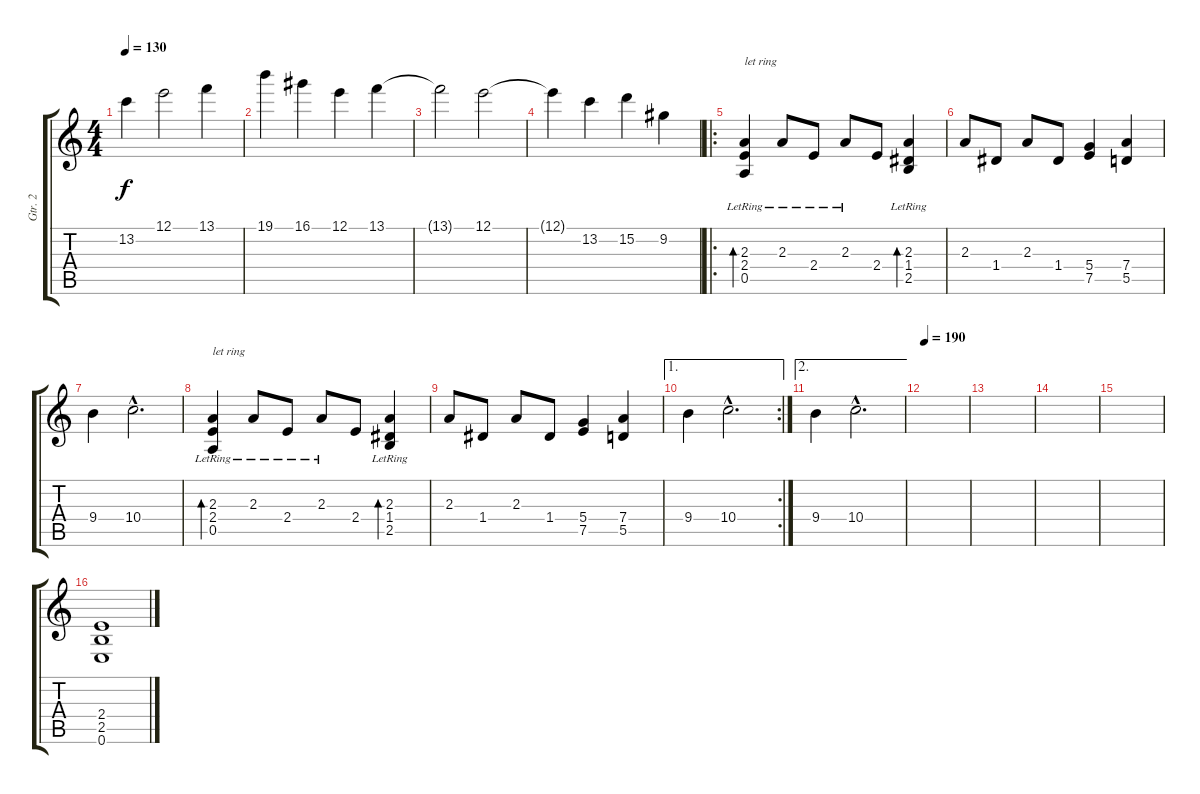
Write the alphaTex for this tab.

\track ("Gtr. 2" "Gtr. 2") {instrument overdrivenguitar}
\staff {score tabs}
\tuning (E4 B3 G3 D3 A2 E2) {hide}
\ts (4 4)
\tempo 130
\clef g2
\ks c
13.2{t}.4{dy f} 12.1.2 13.1.4 |
19.1.4 16.1.4 12.1.4 13.1.4 |
13.1{t}.2 12.1.2 |
12.1{t}.4 13.2.4 15.2.4 9.2.4 |
\ro
(2.3 2.4{lr} 0.5{lr}).4{bd 120 txt "let ring"} 2.3{lr}.8 2.4{lr}.8 2.3{lr}.8 2.4.8 (2.3 1.4{lr} 2.5{lr}).4{bd 120} |
2.3.8 1.4.8 2.3.8 1.4.8 (5.4 7.5).4 (7.4 5.5).4 |
9.4.4 10.4{hac}.2{d} |
(2.3 2.4{lr} 0.5{lr}).4{bd 120 txt "let ring"} 2.3{lr}.8 2.4{lr}.8 2.3{lr}.8 2.4.8 (2.3 1.4{lr} 2.5{lr}).4{bd 120} |
2.3.8 1.4.8 2.3.8 1.4.8 (5.4 7.5).4 (7.4 5.5).4 |
\ae 1
\rc 2
9.4.4 10.4{hac}.2{d} |
\ae 2
9.4.4 10.4{hac}.2{d} |
\tempo 190
|
|
|
|
(2.4 2.5 0.6).1
